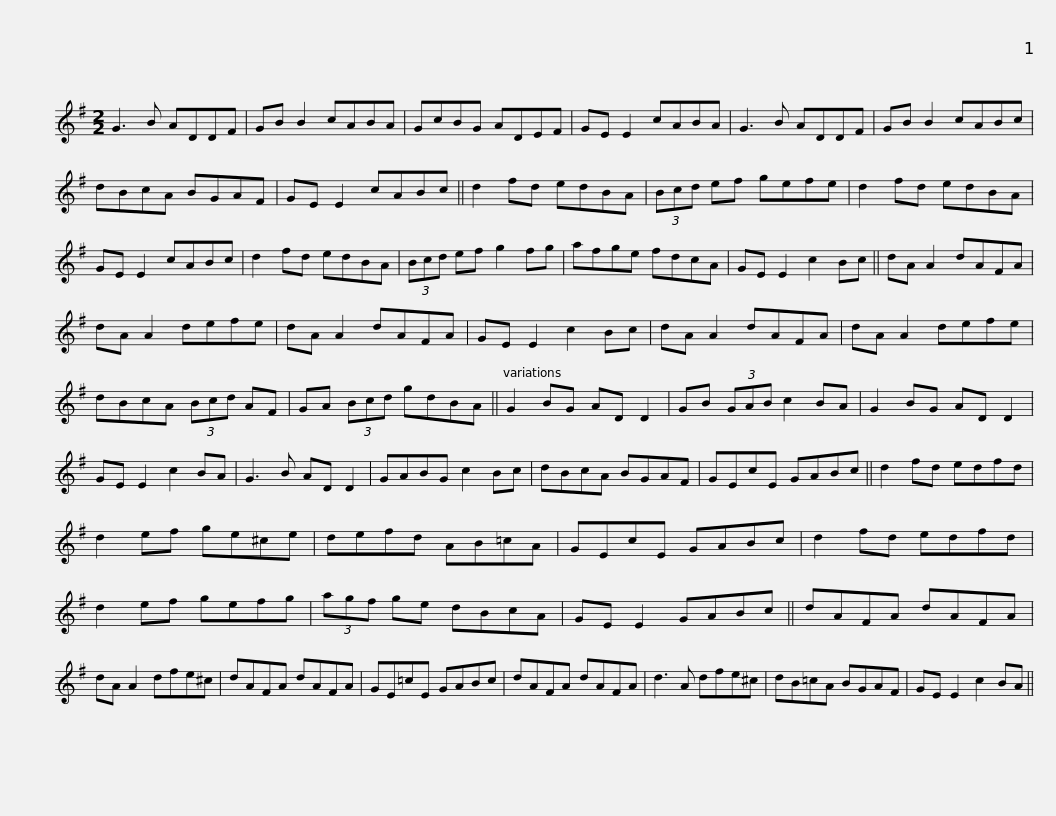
X:1
L:1/8
M:2/2
I:linebreak $
K:G
V:1 treble
V:1
 G3 B ADDF | GB B2 cABA | GcBG ADEF | GE E2 cABA | G3 B ADDF | %5
 GB B2 cABc |$ dBcA BGAF | GE E2 cABc || d2 fd edBA | (3Bcd ef gefe | %10
 d2 fd edBA | GE E2 cABc |$ d2 fd edBA | (3Bcd ef g2 fg | afge fdcA | %15
 GE E2 c2 Bc || dA A2 dAFA | dA A2 defe |$ dA A2 dAFA | GE E2 c2 Bc | %20
 dA A2 dAFA | dA A2 defe | dBcA (3Bcd AF | GA (3Bcd gdBA ||$ G2 BG AD D2 | %25
 GB (3GAB c2 BA | G2 BG AD D2 | GE E2 c2 BA | G3 B AD D2 | GABG c2 Bc |$ %30
 dBcA BGAF | GEcE GABc || d2 fd edfd | d2 ef ge^ce | defd AB=cA |$ %35
 GEcE GABc | d2 fd edfd | d2 ef gefg | (3agf ge dBcA | GE E2 GABc || %40
 dAFA dAFA |$ dA A2 dfe^c | dAFA dAFA | GE=cE GABc | dAFA dAFA | %45
 d3 A dfe^c |$ dB=cA BGAF | GE E2 c2 BA || %48
